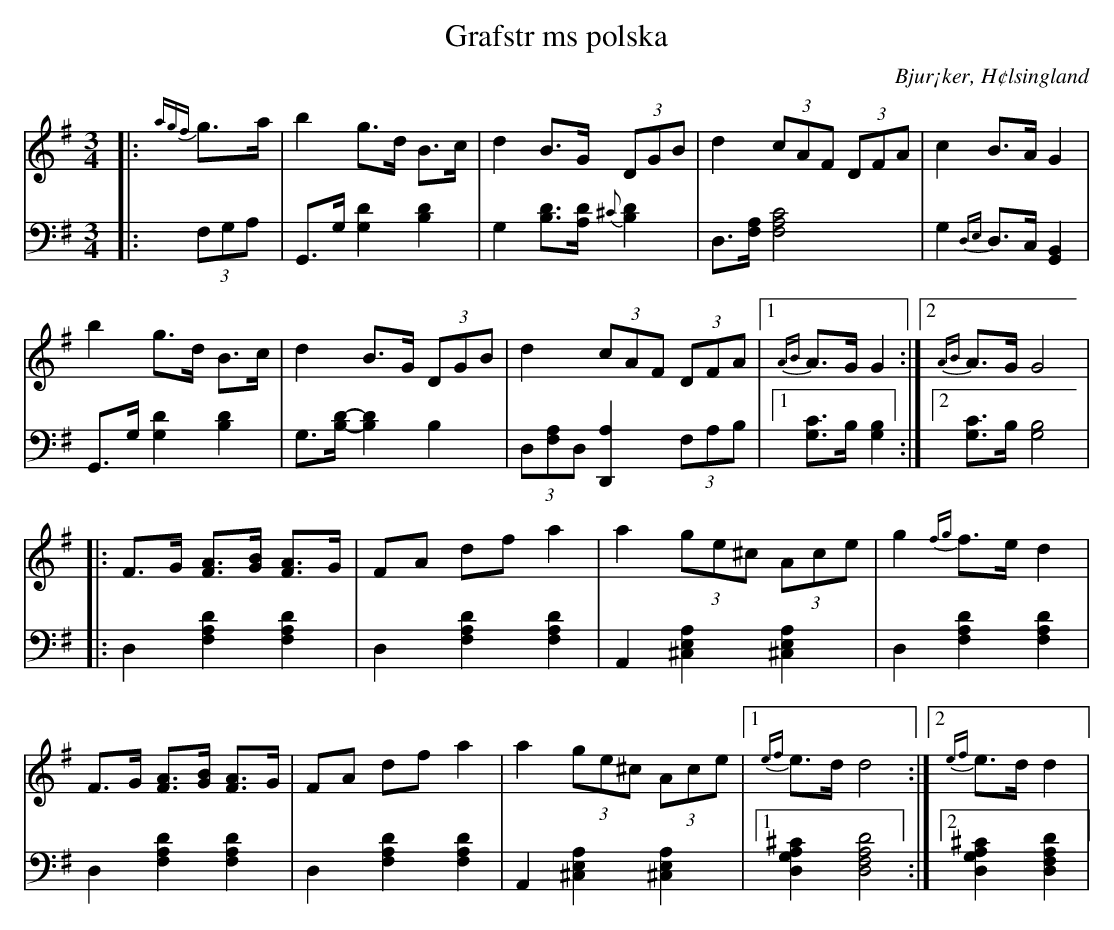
X:1
T: Grafstr ms polska
O: Bjur¡ker, H¢lsingland
M: 3/4
L: 1/8
K: G
V:1
V:2
V: 1
|:{agf}g>a|b2 g>d B>c|d2 B>G (3DGB|d2 (3cAF (3DFA|c2 B>A G2|
b2 g>d B>c|d2 B>G (3DGB|d2 (3cAF (3DFA|1 {AB}A>G G2:|2 {AB}A>G G4|
|:F>G [FA]>[GB] [FA]>G |FA df a2 |a2 (3ge^c (3Ace |g2 {fg}f>e d2 |
F>G [FA]>[GB] [FA]>G |FA df a2 |a2 (3ge^c (3Ace |1 {ef}e>d d4:|2 {ef}e>d d2|
V:2 clef=bass
|:(3F,G,A, | G,,>G, [G,2D2] [B,2D2]|G,2 [B,D]>[A,D] {^C}[B,D]2|D,>[F,A,] [F,4A,4C4]| G,2 {D,E,}D,>C, [G,,2B,,2]|
 G,,>G, [G,2D2] [B,2D2]|G,>[B,D]-[B,2D2] B,2|(3D,[F,A,]D, [D,,2A,2] (3F,A,B,|1 [G,C]>B, [G,2B,2]:|2 [G,C]>B, [G,4B,4]|
|:D,2 [F,2A,2D2] [F,2A,2D2]|D,2 [F,2A,2D2] [F,2A,2D2]| A,,2 [^C,2E,2A,2] [^C,2E,2A,2]|D,2 [F,2A,2D2] [F,2A,2D2] |
D,2 [F,2A,2D2] [F,2A,2D2] | D,2 [F,2A,2D2] [F,2A,2D2] | A,,2 [^C,2E,2A,2] [^C,2E,2A,2]|1 [D,2G,2A,2^C2] [D,4F,4A,4D4]:|2 [D,2G,2A,2^C2] [D,2F,2A,2D2]|
